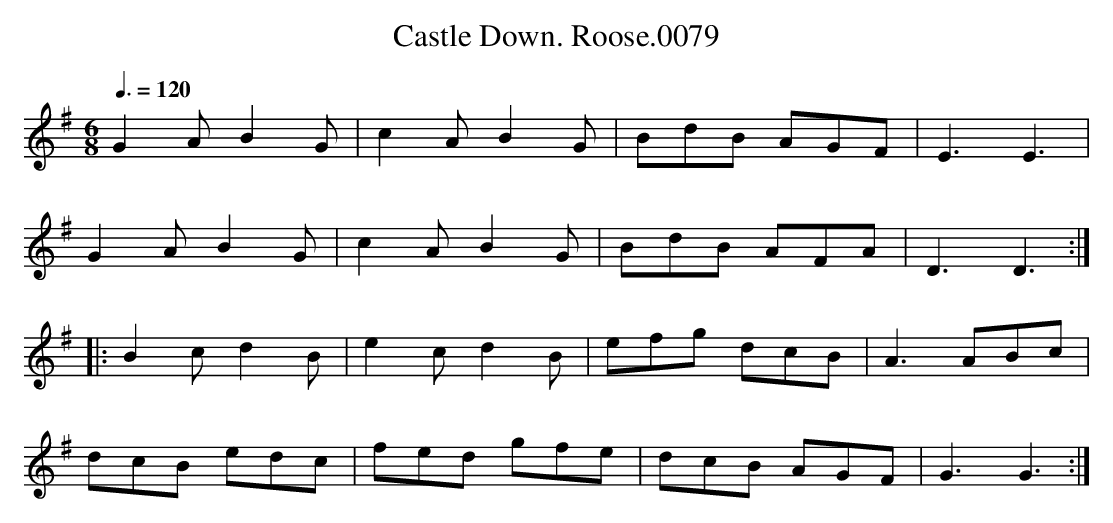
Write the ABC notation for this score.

X:1
T:Castle Down. Roose.0079
Q:3/8=120
M:6/8
L:1/8
K:G
G2 A B2 G|c2 A B2 G|BdB AGF|E3 E3|
G2 A B2 G|c2 A B2 G|BdB AFA|D3 D3:|
|:B2 c d2 B|e2 c d2 B|efg dcB|A3 ABc|
dcB edc|fed gfe|dcB AGF|G3 G3:|
